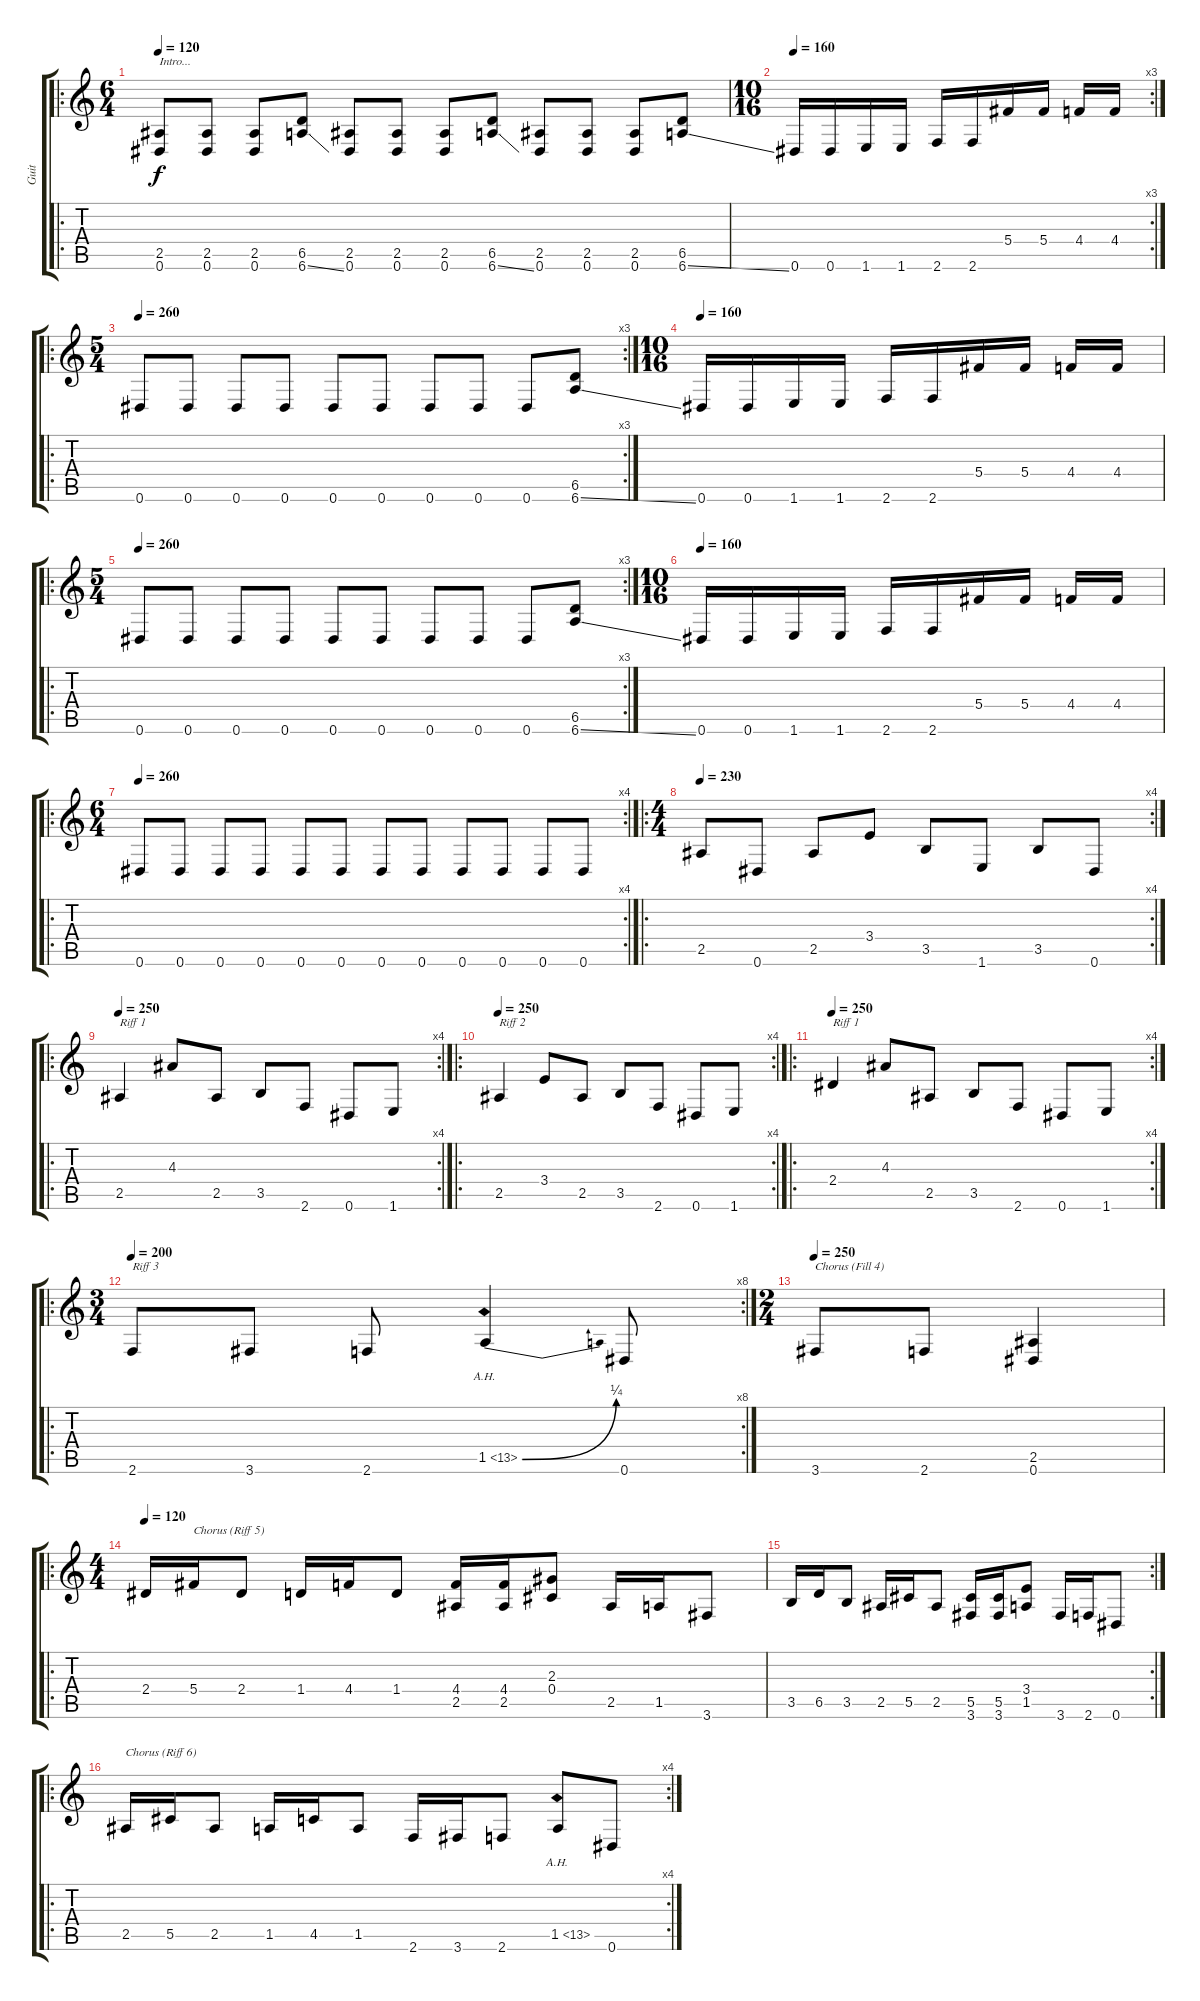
\track ("Guit" "Guit") {instrument distortionguitar}
\staff {score tabs}
\tuning (Eb4 Bb3 Gb3 Db3 Ab2 Eb2) {hide}
\ro
\ts (6 4)
\tempo 120
\clef g2
\ks c
(2.5 0.6).8{txt "Intro..." dy f instrument distortionguitar} (2.5 0.6).8 (2.5 0.6).8 (6.5 6.6{ss}).8 (2.5 0.6).8 (2.5 0.6).8 (2.5 0.6).8 (6.5 6.6{ss}).8 (2.5 0.6).8 (2.5 0.6).8 (2.5 0.6).8 (6.5 6.6{ss}).8 |
\rc 3
\ts (10 16)
\tempo 160
0.6.16 0.6.16 1.6.16 1.6.16 2.6.16 2.6.16 5.4.16 5.4.16 4.4.16 4.4.16 |
\ro
\rc 3
\ts (5 4)
\tempo 260
0.6.8 0.6.8 0.6.8 0.6.8 0.6.8 0.6.8 0.6.8 0.6.8 0.6.8 (6.5 6.6{ss}).8 |
\ts (10 16)
\tempo 160
0.6.16 0.6.16 1.6.16 1.6.16 2.6.16 2.6.16 5.4.16 5.4.16 4.4.16 4.4.16 |
\ro
\rc 3
\ts (5 4)
\tempo 260
0.6.8 0.6.8 0.6.8 0.6.8 0.6.8 0.6.8 0.6.8 0.6.8 0.6.8 (6.5 6.6{ss}).8 |
\ts (10 16)
\tempo 160
0.6.16 0.6.16 1.6.16 1.6.16 2.6.16 2.6.16 5.4.16 5.4.16 4.4.16 4.4.16 |
\ro
\rc 4
\ts (6 4)
\tempo 260
0.6.8 0.6.8 0.6.8 0.6.8 0.6.8 0.6.8 0.6.8 0.6.8 0.6.8 0.6.8 0.6.8 0.6.8 |
\ro
\rc 4
\ts (4 4)
\tempo 230
2.5.8{instrument electricbassfinger} 0.6.8{instrument electricbassfinger} 2.5.8{instrument electricbassfinger} 3.4.8{instrument electricbassfinger} 3.5.8{instrument electricbassfinger} 1.6.8{instrument electricbassfinger} 3.5.8{instrument electricbassfinger} 0.6.8{instrument electricbassfinger} |
\ro
\rc 4
\tempo 250
2.5.4{txt "Riff 1" instrument distortionguitar} 4.3.8 2.5.8 3.5.8 2.6.8 0.6.8 1.6.8 |
\ro
\rc 4
\tempo 250
2.5.4{txt "Riff 2"} 3.4.8 2.5.8 3.5.8 2.6.8 0.6.8 1.6.8 |
\ro
\rc 4
\tempo 250
2.4.4{txt "Riff 1"} 4.3.8 2.5.8 3.5.8 2.6.8 0.6.8 1.6.8 |
\ro
\rc 8
\ts (3 4)
\tempo 200
2.6.8{txt "Riff 3"} 3.6.8 2.6.8 1.5{be (bend 0 0 60 1) ah 12}.4 0.6.8 |
\ts (2 4)
\tempo 250
3.6.8{txt "Chorus (Fill 4)"} 2.6.8 (2.5 0.6).4 |
\ro
\ts (4 4)
\tempo 120
2.4.16 5.4.16{txt "Chorus (Riff 5)"} 2.4.8 1.4.16 4.4.16 1.4.8 (4.4 2.5).16 (4.4 2.5).16 (2.3 0.4).8 2.5.16 1.5.16 3.6.8 |
\rc 2
3.5.16 6.5.16 3.5.8 2.5.16 5.5.16 2.5.8 (5.5 3.6).16 (5.5 3.6).16 (3.4 1.5).8 3.6.16 2.6.16 0.6.8 |
\ro
\rc 4
2.5.16{txt "Chorus (Riff 6)"} 5.5.16 2.5.8 1.5.16 4.5.16 1.5.8 2.6.16 3.6.16 2.6.8 1.5{ah 12}.8 0.6.8
